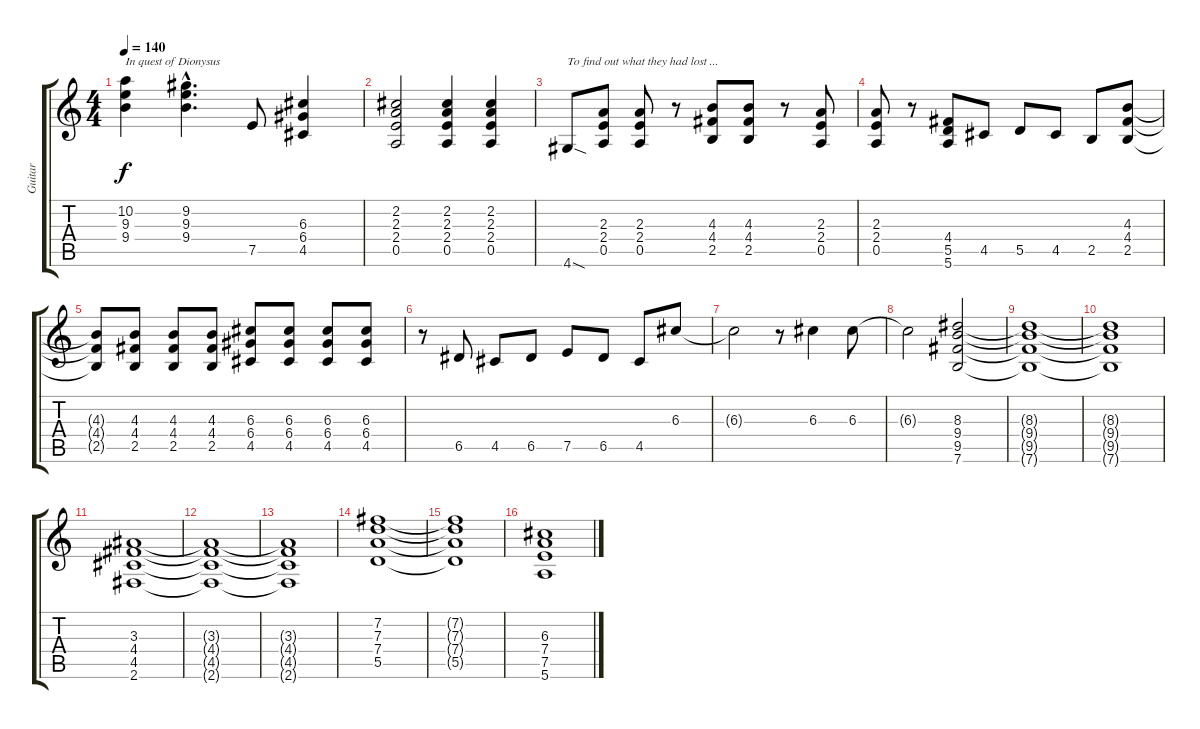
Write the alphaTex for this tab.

\track ("Guitar" "Guitar") {instrument overdrivenguitar}
\staff {score tabs}
\tuning (E4 B3 G3 D3 A2 E2) {hide}
\ts (4 4)
\tempo 140
\clef g2
\ks c
(10.2 9.3 9.4).4{txt "In quest of Dionysus" dy f} (9.2{hac} 9.3{hac} 9.4{hac}).4{d} 7.5.8 (6.3 6.4 4.5).4 |
(2.2 2.3 2.4 0.5).2 (2.2 2.3 2.4 0.5).4 (2.2 2.3 2.4 0.5).4 |
4.6{sod}.8{txt "To find out what they had lost ... "} (2.3 2.4 0.5).8 (2.3 2.4 0.5).8 r.8 (4.3 4.4 2.5).8 (4.3 4.4 2.5).8 r.8 (2.3 2.4 0.5).8 |
(2.3 2.4 0.5).8 r.8 (4.4 5.5 5.6).8 4.5.8 5.5.8 4.5.8 2.5.8 (4.3 4.4 2.5).8 |
(4.3{t} 4.4{t} 2.5{t}).8 (4.3 4.4 2.5).8 (4.3 4.4 2.5).8 (4.3 4.4 2.5).8 (6.3 6.4 4.5).8 (6.3 6.4 4.5).8 (6.3 6.4 4.5).8 (6.3 6.4 4.5).8 |
r.8 6.5.8 4.5.8 6.5.8 7.5.8 6.5.8 4.5.8 6.3.8 |
6.3{t}.2 r.8 6.3.4 6.3.8 |
6.3{t}.2 (8.3 9.4 9.5 7.6).2{volume 10} |
(8.3{t} 9.4{t} 9.5{t} 7.6{t}).1 |
(8.3{t} 9.4{t} 9.5{t} 7.6{t}).1 |
(3.3 4.4 4.5 2.6).1 |
(3.3{t} 4.4{t} 4.5{t} 2.6{t}).1 |
(3.3{t} 4.4{t} 4.5{t} 2.6{t}).1 |
(7.2 7.3 7.4 5.5).1 |
(7.2{t} 7.3{t} 7.4{t} 5.5{t}).1 |
(6.3 7.4 7.5 5.6).1
